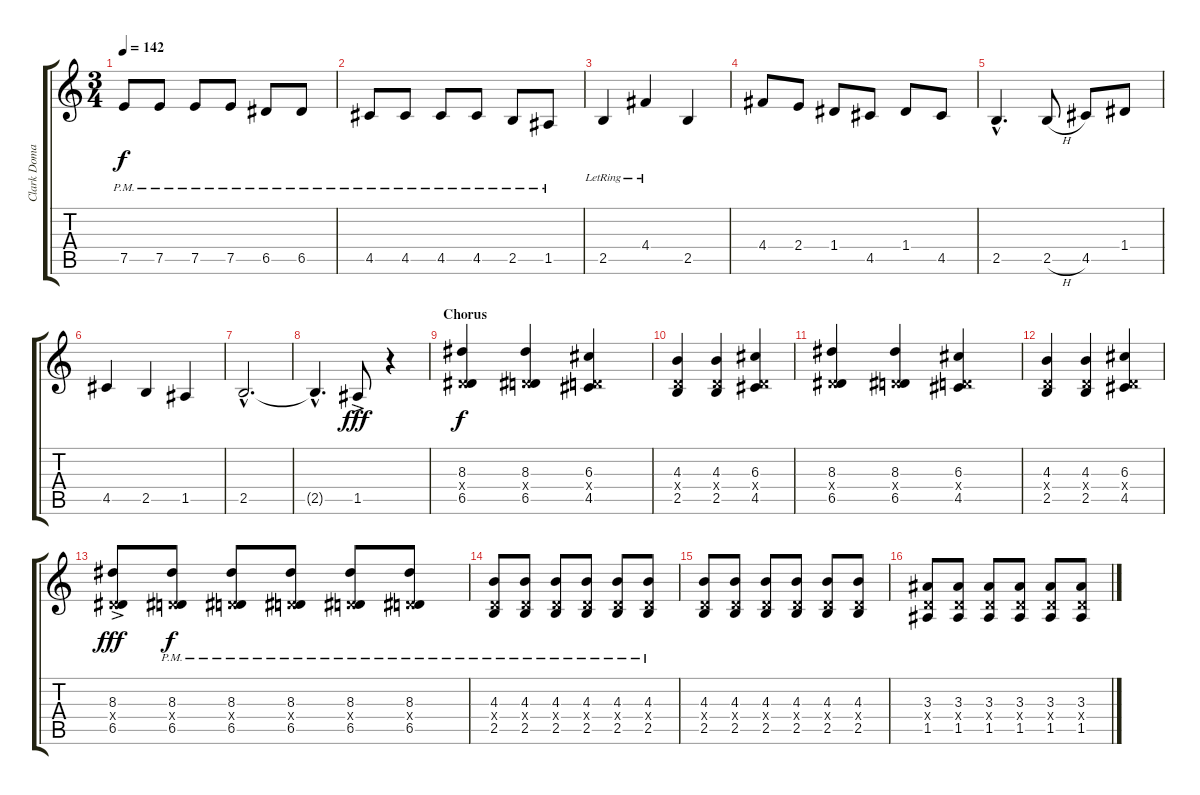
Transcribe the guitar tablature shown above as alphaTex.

\track ("Clark Domae" "Clark Doma") {instrument electricguitarclean}
\staff {score tabs}
\tuning (E4 B3 G3 D3 A2 E2) {hide}
\ts (3 4)
\tempo 142
\clef g2
\ks c
7.5{pm}.8{dy f} 7.5{pm}.8 7.5{pm}.8 7.5{pm}.8 6.5{pm}.8 6.5{pm}.8 |
4.5{pm}.8 4.5{pm}.8 4.5{pm}.8 4.5{pm}.8 2.5{pm}.8 1.5{pm}.8 |
2.5{lr}.4 4.4{lr}.4 2.5.4 |
4.4.8 2.4.8 1.4.8 4.5.8 1.4.8 4.5.8 |
2.5{hac}.4{d} 2.5{h}.8 4.5.8 1.4.8 |
4.5.4 2.5.4 1.5.4 |
2.5{hac}.2{d} |
2.5{hac t}.4{d} 1.5{ac}.8{dy fff} r.4 |
\section ("" "Chorus")
(8.3 0.4{x} 6.5).4{dy f} (8.3 0.4{x} 6.5).4 (6.3 0.4{x} 4.5).4 |
(4.3 0.4{x} 2.5).4 (4.3 0.4{x} 2.5).4 (6.3 0.4{x} 4.5).4 |
(8.3 0.4{x} 6.5).4 (8.3 0.4{x} 6.5).4 (6.3 0.4{x} 4.5).4 |
(4.3 0.4{x} 2.5).4 (4.3 0.4{x} 2.5).4 (6.3 0.4{x} 4.5).4 |
(8.3 0.4{x} 6.5{ac}).8{dy fff} (8.3{pm} 0.4{x} 6.5{pm}).8{dy f} (8.3{pm} 0.4{x} 6.5{pm}).8 (8.3{pm} 0.4{x} 6.5{pm}).8 (8.3{pm} 0.4{x} 6.5{pm}).8 (8.3{pm} 0.4{x} 6.5{pm}).8 |
(4.3{pm} 0.4{x} 2.5{pm}).8 (4.3{pm} 0.4{x} 2.5{pm}).8 (4.3{pm} 0.4{x} 2.5{pm}).8 (4.3{pm} 0.4{x} 2.5{pm}).8 (4.3{pm} 0.4{x} 2.5{pm}).8 (4.3{pm} 0.4{x} 2.5{pm}).8 |
(4.3 0.4{x} 2.5).8 (4.3 0.4{x} 2.5).8 (4.3 0.4{x} 2.5).8 (4.3 0.4{x} 2.5).8 (4.3 0.4{x} 2.5).8 (4.3 0.4{x} 2.5).8 |
(3.3 0.4{x} 1.5).8 (3.3 0.4{x} 1.5).8 (3.3 0.4{x} 1.5).8 (3.3 0.4{x} 1.5).8 (3.3 0.4{x} 1.5).8 (3.3 0.4{x} 1.5).8
